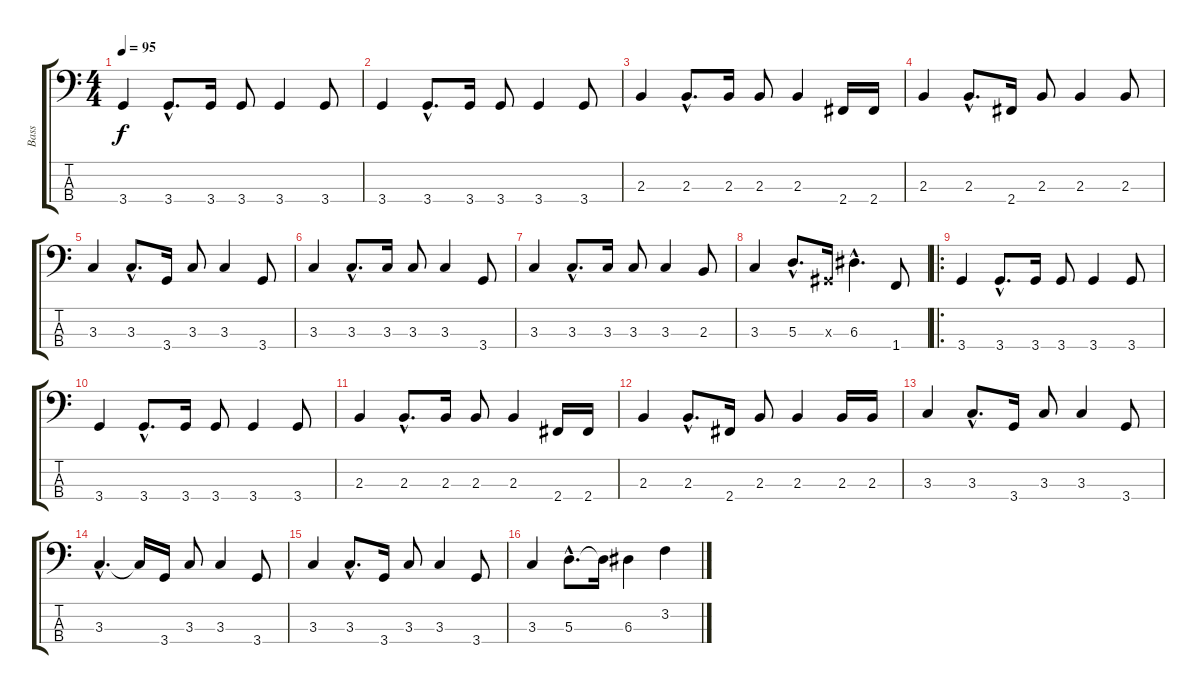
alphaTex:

\track ("Bass" "Bass") {instrument electricbassfinger}
\staff {score tabs}
\tuning (G2 D2 A1 E1) {hide}
\ts (4 4)
\tempo 95
\clef f4
\ks c
3.4.4{dy f instrument electricbassfinger} 3.4{hac}.8{d} 3.4.16 3.4.8 3.4.4 3.4.8 |
3.4.4 3.4{hac}.8{d} 3.4.16 3.4.8 3.4.4 3.4.8 |
2.3.4 2.3{hac}.8{d} 2.3.16 2.3.8 2.3.4 2.4.16 2.4.16 |
2.3.4 2.3{hac}.8{d} 2.4.16 2.3.8 2.3.4 2.3.8 |
3.3.4 3.3{hac}.8{d} 3.4.16 3.3.8 3.3.4 3.4.8 |
3.3.4 3.3{hac}.8{d} 3.3.16 3.3.8 3.3.4 3.4.8 |
3.3.4 3.3{hac}.8{d} 3.3.16 3.3.8 3.3.4 2.3.8 |
3.3.4 5.3{hac}.8{d} -1.3{x}.16 6.3{hac}.4{d} 1.4.8 |
\ro
3.4.4 3.4{hac}.8{d} 3.4.16 3.4.8 3.4.4 3.4.8 |
3.4.4 3.4{hac}.8{d} 3.4.16 3.4.8 3.4.4 3.4.8 |
2.3.4 2.3{hac}.8{d} 2.3.16 2.3.8 2.3.4 2.4.16 2.4.16 |
2.3.4 2.3{hac}.8{d} 2.4.16 2.3.8 2.3.4 2.3.16 2.3.16 |
3.3.4 3.3{hac}.8{d} 3.4.16 3.3.8 3.3.4 3.4.8 |
3.3{hac}.4{d} 3.3{t}.16 3.4.16 3.3.8 3.3.4 3.4.8 |
3.3.4 3.3{hac}.8{d} 3.4.16 3.3.8 3.3.4 3.4.8 |
3.3.4 5.3{hac}.8{d} 5.3{t}.16 6.3.4 3.2.4
